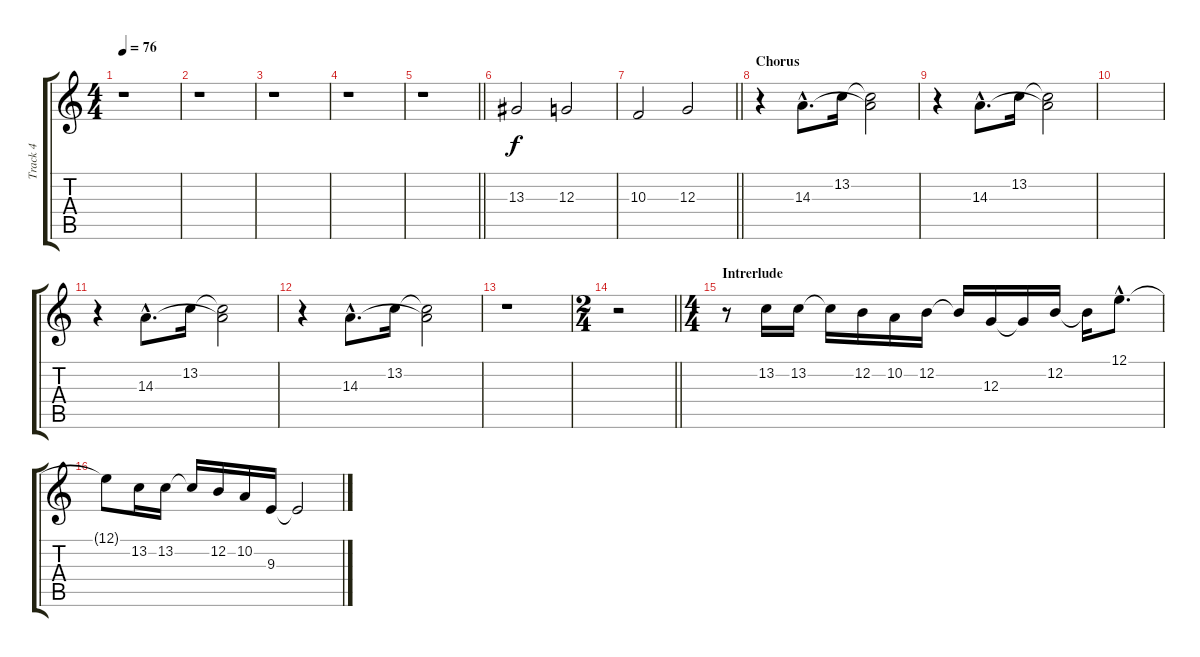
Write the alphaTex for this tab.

\track ("Track 4" "Track 4") {instrument whistle}
\staff {score tabs}
\tuning (E4 B3 G3 D3 A2 E2) {hide}
\ts (4 4)
\tempo 76
\clef g2
\ks c
r.1{dy f} |
r.1 |
r.1 |
r.1 |
\barLineRight lightlight
r.1 |
\section ("" "")
13.3.2 12.3.2 |
\barLineRight lightlight
10.3.2 12.3.2 |
\section ("" "Chorus")
r.4 14.3{hac}.8{d} 13.2.16 (13.2{t} 14.3{t}).2 |
r.4 14.3{hac}.8{d} 13.2.16 (13.2{t} 14.3{t}).2 |
|
r.4 14.3{hac}.8{d} 13.2.16 (13.2{t} 14.3{t}).2 |
r.4 14.3{hac}.8{d} 13.2.16 (13.2{t} 14.3{t}).2 |
r.1 |
\ts (2 4)
\barLineRight lightlight
r.2 |
\ts (4 4)
\section ("" "Intrerlude")
r.8 13.2.16 13.2.16 13.2{t}.16 12.2.16 10.2.16 12.2.16 12.2{t}.16 12.3.16 12.3{t}.16 12.2.16 12.2{t}.16 12.1{hac}.8{d} |
12.1{t}.8 13.2.16 13.2.16 13.2{t}.16 12.2.16 10.2.16 9.3.16 9.3{t}.2
